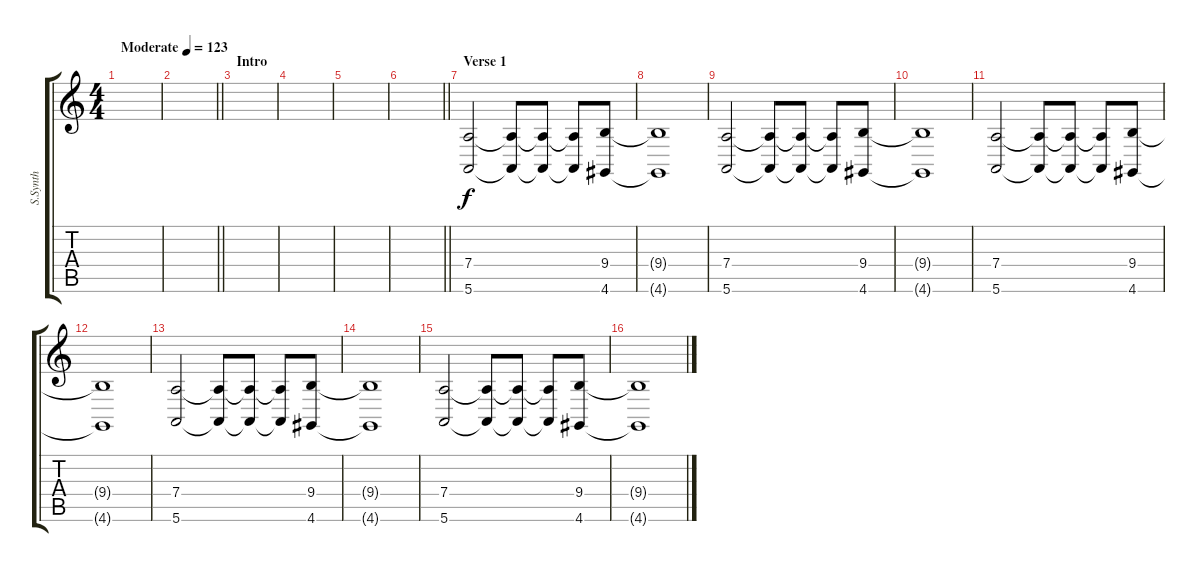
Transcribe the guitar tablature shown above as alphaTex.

\track ("S.Synth" "S.Synth") {instrument lead2sawtooth}
\staff {score tabs}
\tuning (E4 B3 G3 D3 A2 E2) {hide}
\ts (4 4)
\tempo (123 "Moderate")
\clef g2
\ks c
|
\barLineRight lightlight
|
\section ("" "Intro")
|
|
|
\barLineRight lightlight
|
\section ("" "Verse 1")
(7.4 5.6).2 (7.4{t} 5.6{t}).8 (7.4{t} 5.6{t}).8 (7.4{t} 5.6{t}).8 (9.4 4.6).8 |
(9.4{t} 4.6{t}).1 |
(7.4 5.6).2 (7.4{t} 5.6{t}).8 (7.4{t} 5.6{t}).8 (7.4{t} 5.6{t}).8 (9.4 4.6).8 |
(9.4{t} 4.6{t}).1 |
(7.4 5.6).2 (7.4{t} 5.6{t}).8 (7.4{t} 5.6{t}).8 (7.4{t} 5.6{t}).8 (9.4 4.6).8 |
(9.4{t} 4.6{t}).1 |
(7.4 5.6).2 (7.4{t} 5.6{t}).8 (7.4{t} 5.6{t}).8 (7.4{t} 5.6{t}).8 (9.4 4.6).8 |
(9.4{t} 4.6{t}).1 |
(7.4 5.6).2 (7.4{t} 5.6{t}).8 (7.4{t} 5.6{t}).8 (7.4{t} 5.6{t}).8 (9.4 4.6).8 |
(9.4{t} 4.6{t}).1
